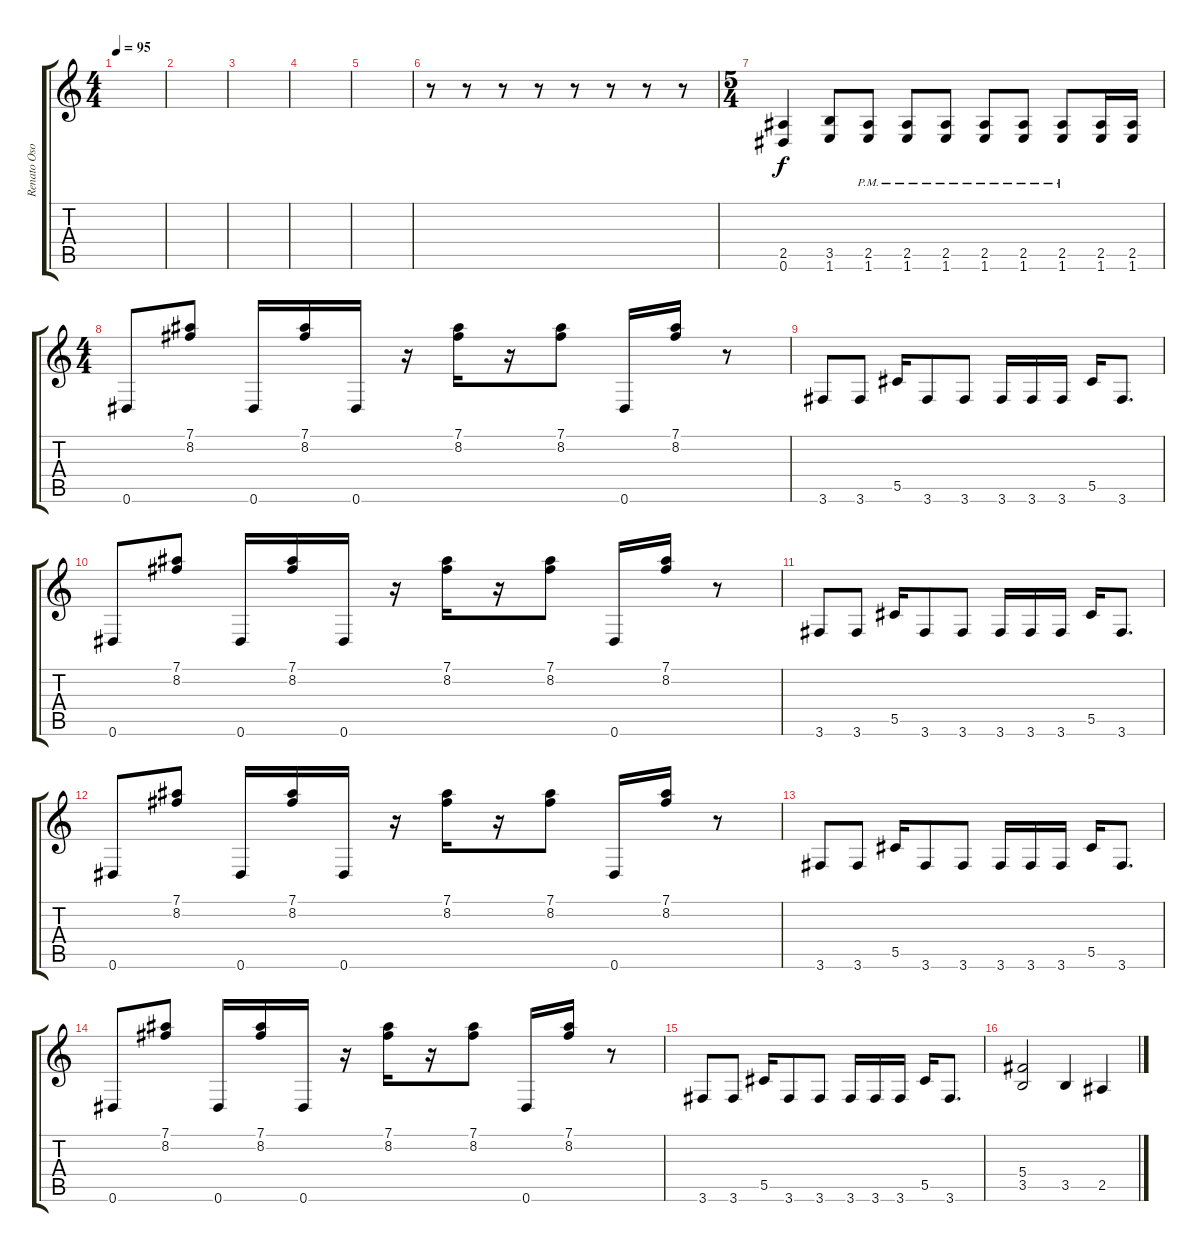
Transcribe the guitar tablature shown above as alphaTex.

\track ("Renato Osorio" "Renato Oso") {instrument overdrivenguitar}
\staff {score tabs}
\tuning (Eb4 Bb3 Gb3 Db3 Ab2 Eb2) {hide}
\ts (4 4)
\tempo 95
\clef g2
\ks c
|
|
|
|
|
r.8 r.8 r.8 r.8 r.8 r.8 r.8 r.8 |
\ts (5 4)
(2.5 0.6).4{volume 13} (3.5 1.6).8 (2.5{pm} 1.6{pm}).8 (2.5{pm} 1.6{pm}).8 (2.5{pm} 1.6{pm}).8 (2.5{pm} 1.6{pm}).8 (2.5{pm} 1.6{pm}).8 (2.5{pm} 1.6{pm}).8 (2.5 1.6).16 (2.5 1.6).16 |
\ts (4 4)
0.6.8 (7.1 8.2).8 0.6.16 (7.1 8.2).16 0.6.16 r.16 (7.1 8.2).16 r.16 (7.1 8.2).8 0.6.16 (7.1 8.2).16 r.8 |
3.6.8 3.6.8 5.5.16 3.6.8 3.6.8 3.6.16 3.6.16 3.6.16 5.5.16 3.6.8{d} |
0.6.8 (7.1 8.2).8 0.6.16 (7.1 8.2).16 0.6.16 r.16 (7.1 8.2).16 r.16 (7.1 8.2).8 0.6.16 (7.1 8.2).16 r.8 |
3.6.8 3.6.8 5.5.16 3.6.8 3.6.8 3.6.16 3.6.16 3.6.16 5.5.16 3.6.8{d} |
0.6.8 (7.1 8.2).8 0.6.16 (7.1 8.2).16 0.6.16 r.16 (7.1 8.2).16 r.16 (7.1 8.2).8 0.6.16 (7.1 8.2).16 r.8 |
3.6.8 3.6.8 5.5.16 3.6.8 3.6.8 3.6.16 3.6.16 3.6.16 5.5.16 3.6.8{d} |
0.6.8 (7.1 8.2).8 0.6.16 (7.1 8.2).16 0.6.16 r.16 (7.1 8.2).16 r.16 (7.1 8.2).8 0.6.16 (7.1 8.2).16 r.8 |
3.6.8 3.6.8 5.5.16 3.6.8 3.6.8 3.6.16 3.6.16 3.6.16 5.5.16 3.6.8{d} |
(5.4 3.5).2 3.5.4 2.5.4
